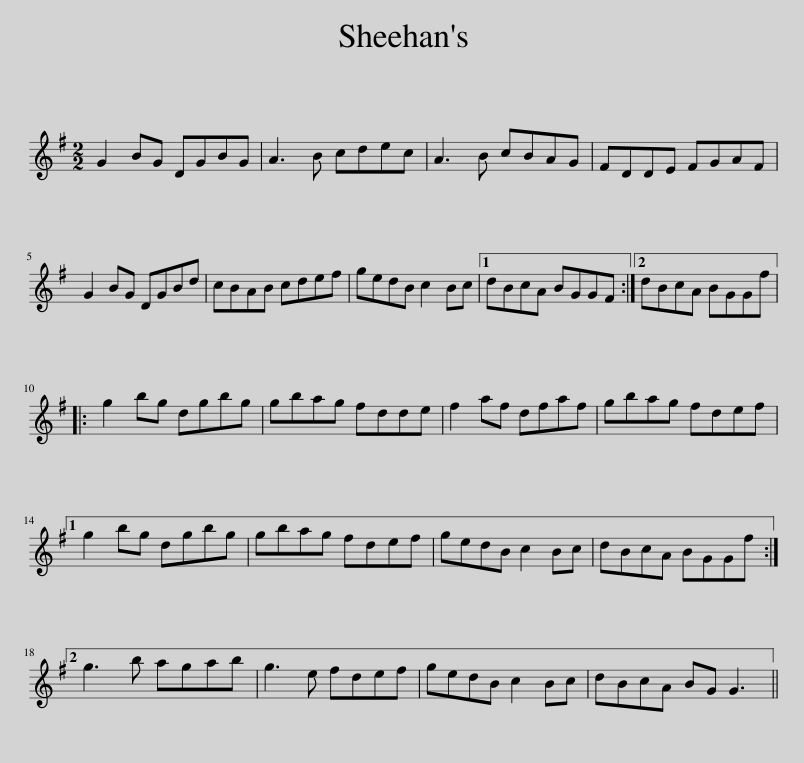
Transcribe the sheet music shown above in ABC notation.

X:1
L:1/8
M:2/2
I:linebreak $
K:G
V:1 treble
V:1
 G2 BG DGBG | A3 B cdec | A3 B cBAG | FDDE FGAF |$ G2 BG DGBd | %5
 cBAB cdef | gedB c2 Bc |1 dBcA BGGF :|2 dBcA BGGf |:$ g2 bg dgbg | %10
 gbag fdde | f2 af dfaf | gbag fdef |1$ g2 bg dgbg | gbag fdef | %15
 gedB c2 Bc | dBcA BGGf :|2$ g3 b agab | g3 e fdef | gedB c2 Bc | %20
 dBcA BG G3 || %21
